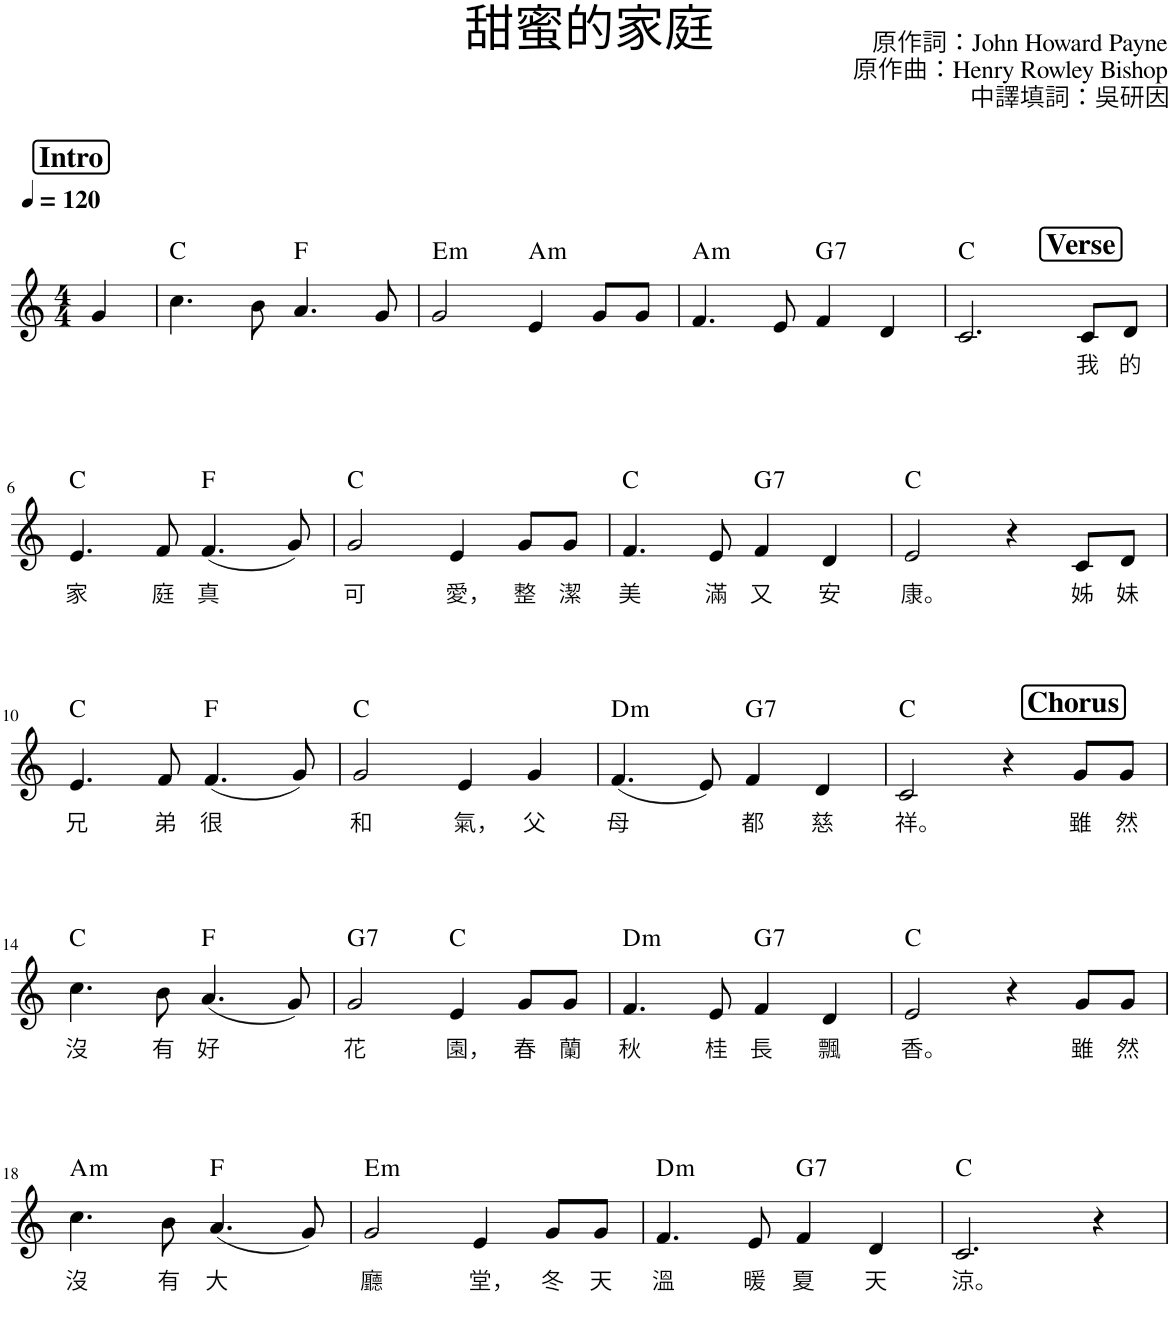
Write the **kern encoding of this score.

**kern	**text	**harte
*part1	*part1	*part1
*staff1	*staff1	*
*I"Piano	*	*
*I'Pno.	*	*
*clefG2	*	*
*k[]	*	*
*M4/4	*	*
*MM120	*	*
!!LO:REH:place=s1:a:B:cj:fs=14:t=Intro
=1	=1	=1
4g/	.	.
=2	=2	=2
4.cc\	.	C:maj
8b\	.	.
4.a/	.	F:maj
8g/	.	.
=3	=3	=3
!	!	!LO:H:kt=m
2g/	.	E:min
!	!	!LO:H:kt=m
4e/	.	A:min
8g/L	.	.
8g/J	.	.
=4	=4	=4
!	!	!LO:H:kt=m
4.f/	.	A:min
8e/	.	.
!	!	!LO:H:kt=7
4f/	.	G:7
4d/	.	.
!!LO:REH:place=s1:a:B:cj:fs=14:t=Verse:qo=3
=5	=5	=5
2.c/	.	C:maj
!	!LO:LY:b	!
8c/L	我	.
!	!LO:LY:b	!
8d/J	的	.
!!LO:LB:g=z
=6	=6	=6
!	!LO:LY:b	!
4.e/	家	C:maj
!	!LO:LY:b	!
8f/	庭	.
!	!LO:LY:b	!
(4.f/	真	F:maj
8g/)	.	.
=7	=7	=7
!	!LO:LY:b	!
2g/	可	C:maj
!	!LO:LY:b	!
4e/	愛，	.
!	!LO:LY:b	!
8g/L	整	.
!	!LO:LY:b	!
8g/J	潔	.
=8	=8	=8
!	!LO:LY:b	!
4.f/	美	C:maj
!	!LO:LY:b	!
8e/	滿	.
!	!LO:LY:b	!LO:H:kt=7
4f/	又	G:7
!	!LO:LY:b	!
4d/	安	.
=9	=9	=9
!	!LO:LY:b	!
2e/	康。	C:maj
4r	.	.
!	!LO:LY:b	!
8c/L	姊	.
!	!LO:LY:b	!
8d/J	妹	.
!!LO:LB:g=z
=10	=10	=10
!	!LO:LY:b	!
4.e/	兄	C:maj
!	!LO:LY:b	!
8f/	弟	.
!	!LO:LY:b	!
(4.f/	很	F:maj
8g/)	.	.
=11	=11	=11
!	!LO:LY:b	!
2g/	和	C:maj
!	!LO:LY:b	!
4e/	氣，	.
!	!LO:LY:b	!
4g/	父	.
=12	=12	=12
!	!LO:LY:b	!LO:H:kt=m
(4.f/	母	D:min
8e/)	.	.
!	!LO:LY:b	!LO:H:kt=7
4f/	都	G:7
!	!LO:LY:b	!
4d/	慈	.
!!LO:REH:place=s1:a:B:cj:fs=14:t=Chorus:qo=3
=13	=13	=13
!	!LO:LY:b	!
2c/	祥。	C:maj
4r	.	.
!	!LO:LY:b	!
8g/L	雖	.
!	!LO:LY:b	!
8g/J	然	.
!!LO:LB:g=z
=14	=14	=14
!	!LO:LY:b	!
4.cc\	沒	C:maj
!	!LO:LY:b	!
8b\	有	.
!	!LO:LY:b	!
(4.a/	好	F:maj
8g/)	.	.
=15	=15	=15
!	!LO:LY:b	!LO:H:kt=7
2g/	花	G:7
!	!LO:LY:b	!
4e/	園，	C:maj
!	!LO:LY:b	!
8g/L	春	.
!	!LO:LY:b	!
8g/J	蘭	.
=16	=16	=16
!	!LO:LY:b	!LO:H:kt=m
4.f/	秋	D:min
!	!LO:LY:b	!
8e/	桂	.
!	!LO:LY:b	!LO:H:kt=7
4f/	長	G:7
!	!LO:LY:b	!
4d/	飄	.
=17	=17	=17
!	!LO:LY:b	!
2e/	香。	C:maj
4r	.	.
!	!LO:LY:b	!
8g/L	雖	.
!	!LO:LY:b	!
8g/J	然	.
!!LO:LB:g=z
=18	=18	=18
!	!LO:LY:b	!LO:H:kt=m
4.cc\	沒	A:min
!	!LO:LY:b	!
8b\	有	.
!	!LO:LY:b	!
(4.a/	大	F:maj
8g/)	.	.
=19	=19	=19
!	!LO:LY:b	!LO:H:kt=m
2g/	廳	E:min
!	!LO:LY:b	!
4e/	堂，	.
!	!LO:LY:b	!
8g/L	冬	.
!	!LO:LY:b	!
8g/J	天	.
=20	=20	=20
!	!LO:LY:b	!LO:H:kt=m
4.f/	溫	D:min
!	!LO:LY:b	!
8e/	暖	.
!	!LO:LY:b	!LO:H:kt=7
4f/	夏	G:7
!	!LO:LY:b	!
4d/	天	.
=21	=21	=21
!	!LO:LY:b	!
2.c/	涼。	C:maj
4r	.	.
=	=	=
*-	*-	*-
